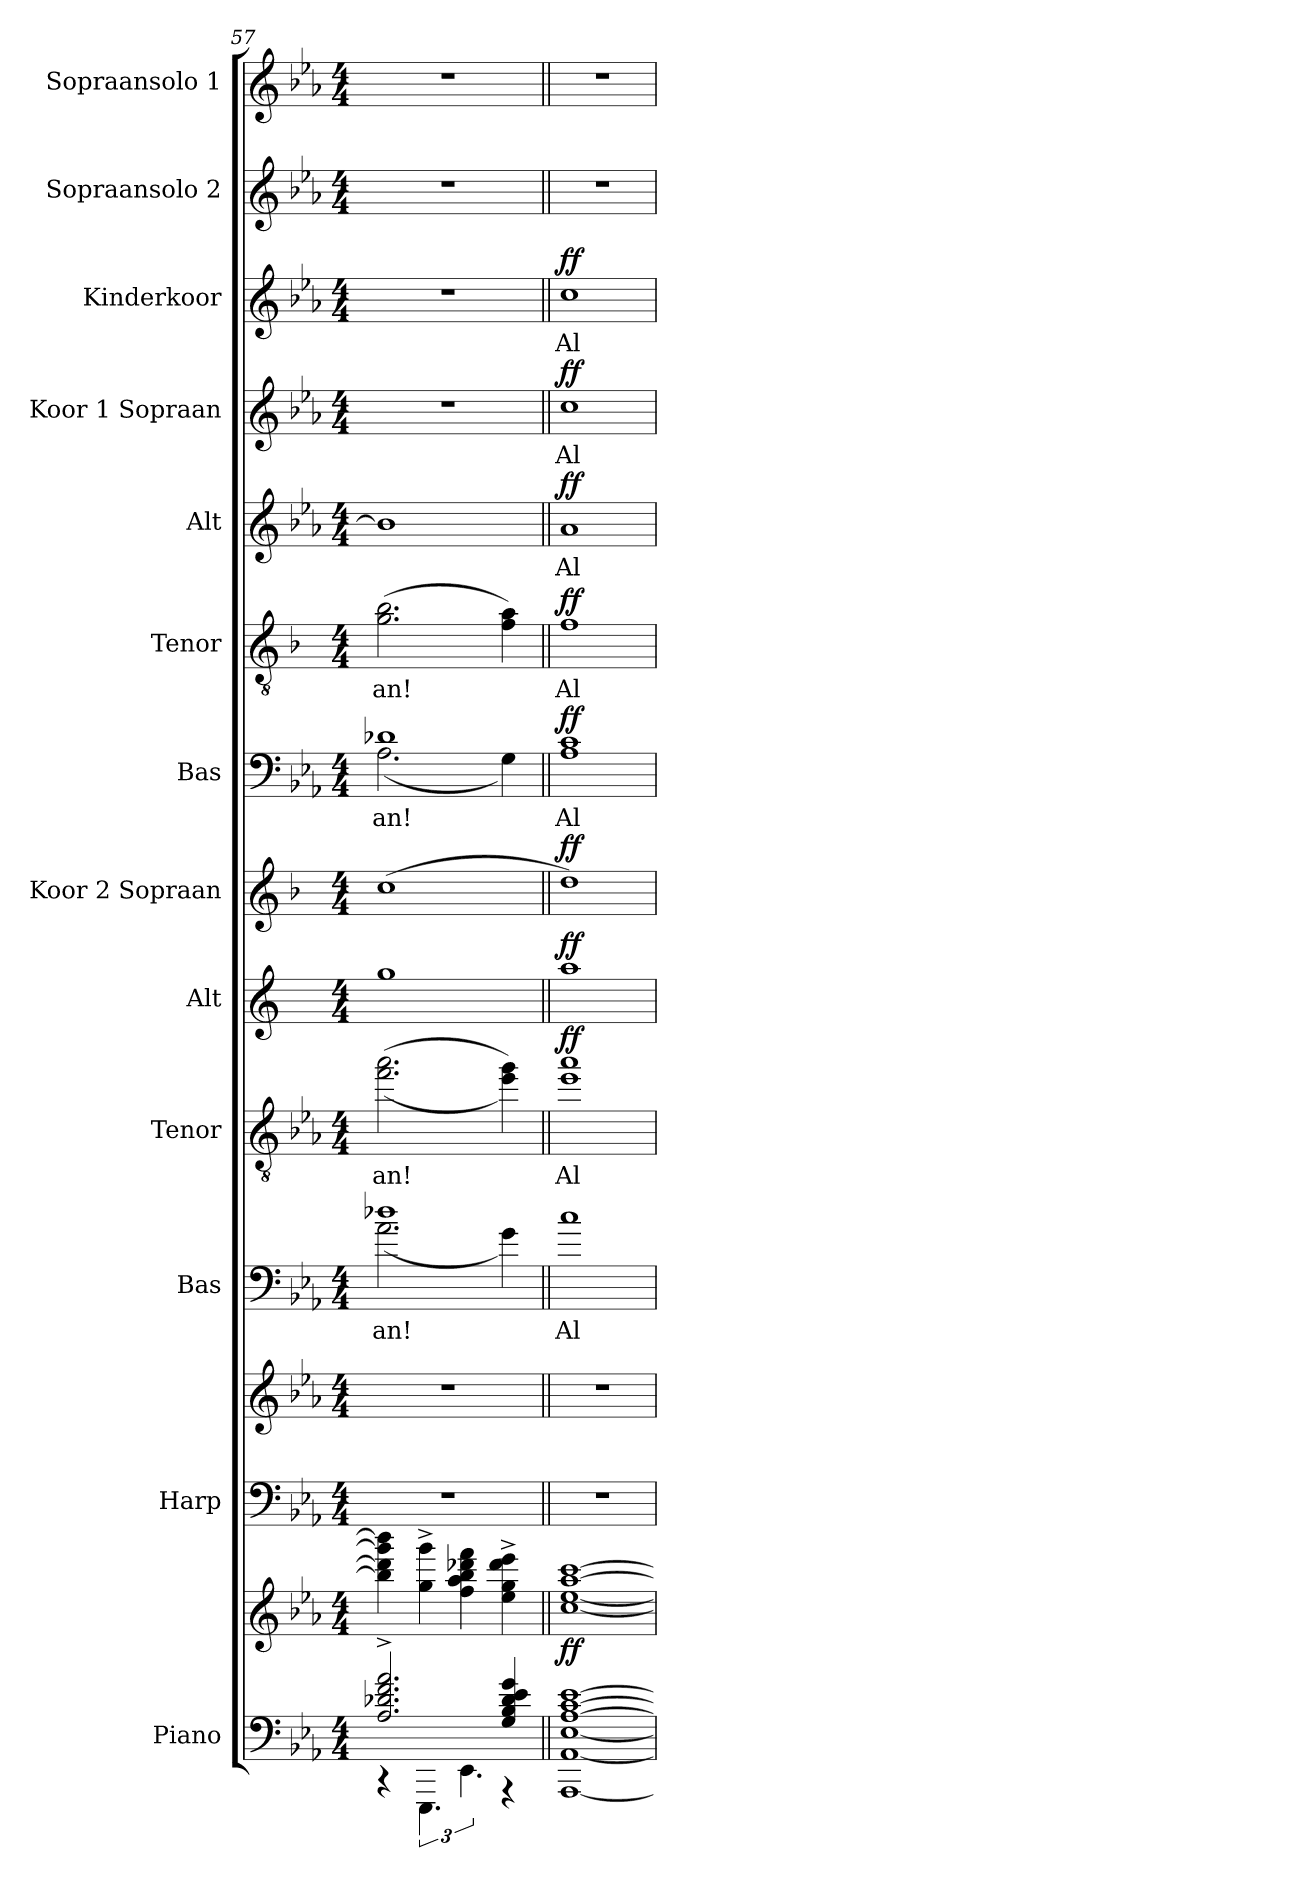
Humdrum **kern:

**kern	**kern	**dynam	**kern	**kern	**kern	**text	**kern	**text	**dynam	**kern	**dynam	**kern	**dynam	**kern	**text	**dynam	**kern	**text	**dynam	**kern	**text	**dynam	**kern	**text	**dynam	**kern	**text	**dynam	**kern	**kern
*part13	*part13	*part13	*part12	*part12	*part11	*part11	*part10	*part10	*part10	*part9	*part9	*part8	*part8	*part7	*part7	*part7	*part6	*part6	*part6	*part5	*part5	*part5	*part4	*part4	*part4	*part3	*part3	*part3	*part2	*part1
*staff15	*staff14	*staff14/15	*staff13	*staff12	*staff11	*staff11	*staff10	*staff10	*staff10	*staff9	*staff9	*staff8	*staff8	*staff7	*staff7	*staff7	*staff6	*staff6	*staff6	*staff5	*staff5	*staff5	*staff4	*staff4	*staff4	*staff3	*staff3	*staff3	*staff2	*staff1
*I"Piano	*	*	*I"Harp	*	*I"Bas	*	*I"Tenor	*	*	*I"Alt	*	*I"Koor 2 Sopraan	*	*I"Bas	*	*	*I"Tenor	*	*	*I"Alt	*	*	*I"Koor 1 Sopraan	*	*	*I"Kinderkoor	*	*	*I"Sopraansolo 2	*I"Sopraansolo 1
*I'Pno.	*	*	*I'Hrp.	*	*I'Bs.	*	*I'T.	*	*	*I'A.	*	*I'S.	*	*I'Bs.	*	*	*I'T.	*	*	*I'A.	*	*	*I'S.	*	*	*I'Kk.	*	*	*I'2.S.	*I'1. S.
!!LO:PB:g=z
*clefF4	*clefG2	*	*clefF4	*clefG2	*clefF4	*	*clefGv2	*	*	*clefG2	*	*clefG2	*	*clefF4	*	*	*clefGv2	*	*	*clefG2	*	*	*clefG2	*	*	*clefG2	*	*	*clefG2	*clefG2
*	*	*	*	*	*ITrd12c21	*	*ITrd8c14	*	*	*ITrd5c9	*	*ITrd1c2	*	*	*	*	*ITrd1c2	*	*	*	*	*	*	*	*	*	*	*	*	*
*k[b-e-a-]	*k[b-e-a-]	*	*k[b-e-a-]	*k[b-e-a-]	*k[b-e-a-]	*	*k[b-e-a-]	*	*	*k[b-e-a-]	*	*k[b-e-a-]	*	*k[b-e-a-]	*	*	*k[b-e-a-]	*	*	*k[b-e-a-]	*	*	*k[b-e-a-]	*	*	*k[b-e-a-]	*	*	*k[b-e-a-]	*k[b-e-a-]
*M4/4	*M4/4	*	*M4/4	*M4/4	*M4/4	*	*M4/4	*	*	*M4/4	*	*M4/4	*	*M4/4	*	*	*M4/4	*	*	*M4/4	*	*	*M4/4	*	*	*M4/4	*	*	*M4/4	*M4/4
=57	=57	=57	=57	=57	=57	=57	=57	=57	=57	=57	=57	=57	=57	=57	=57	=57	=57	=57	=57	=57	=57	=57	=57	=57	=57	=57	=57	=57	=57	=57
*^	*	*	*	*	*^	*	*	*	*	*	*	*	*	*^	*	*	*	*	*	*	*	*	*	*	*	*	*	*	*	*
2.A-/^ 2.d-X/^ 2.f/^ 2.a-/^	4rCC	4bb-\] 4ddd-\] 4ggg\] 4bbb-\]	.	1r	1r	1d-X	(2.A-\	-an!	((2.f\ 2.a-\	an!	.	1b-	.	(1b-	.	1d-X	(2.A-\	-an!	.	(2.f\ 2.a-\	an!	.	1b-]	.	.	1r	.	.	1r	.	.	1r	1r
.	6.EEE-\	4gg\^ 4ggg\^	.	.	.	.	.	.	.	.	.	.	.	.	.	.	.	.	.	.	.	.	.	.	.	.	.	.	.	.	.	.	.
.	6.EE-\	4ff\ 4aa-\ 4bb-\ 4ddd-X\ 4fff\	.	.	.	.	.	.	.	.	.	.	.	.	.	.	.	.	.	.	.	.	.	.	.	.	.	.	.	.	.	.	.
4G/ 4B-/ 4d-/ 4e-/ 4g/	4rAAA	4ee-\^ 4gg\^ 4ddd-\^ 4eee-\^	.	.	.	.	4G\)	.	4e-\ 4g\))	.	.	.	.	.	.	.	4G\)	.	.	4e-\ 4g\)	.	.	.	.	.	.	.	.	.	.	.	.	.
*v	*v	*	*	*	*	*v	*v	*	*	*	*	*	*	*	*	*v	*v	*	*	*	*	*	*	*	*	*	*	*	*	*	*	*	*
=58||	=58||	=58||	=58||	=58||	=58||	=58||	=58||	=58||	=58||	=58||	=58||	=58||	=58||	=58||	=58||	=58||	=58||	=58||	=58||	=58||	=58||	=58||	=58||	=58||	=58||	=58||	=58||	=58||	=58||	=58||
!!LO:REH:place=s1:a:B:fs=14:t=213
*	*	*	*	*	*	*	*	*	*	*	*	*	*	*	*	*	*	*	*	*	*	*	*	*	*	*	*	*	*	*MM110
*^	*	*	*	*	*^	*	*	*	*	*	*	*	*	*^	*	*	*	*	*	*	*	*	*	*	*	*	*	*	*	*
!	!	!	!LO:DY:b	!	!	!	!	!	!	!	!LO:DY:a	!	!LO:DY:a	!	!LO:DY:a	!	!	!	!LO:DY:a	!	!	!LO:DY:a	!	!	!LO:DY:a	!	!	!LO:DY:a	!	!	!LO:DY:a	!	!
*v	*v	*	*	*	*	*v	*v	*	*	*	*	*	*	*	*	*v	*v	*	*	*	*	*	*	*	*	*	*	*	*	*	*	*	*
[1AAA- [1AA- [1E- [1A- [1c [1e-	[1cc [1ee- [1aa- [1ccc	ff	1r	1r	1c	Al-	1e- 1a-	Al-	ff	1cc	ff	1cc)	ff	1A- 1c	Al-	ff	1e-	Al-	ff	1a-	Al-	ff	1cc	-Al-	ff	1cc	Al-	ff	1r	1r
=	=	=	=	=	=	=	=	=	=	=	=	=	=	=	=	=	=	=	=	=	=	=	=	=	=	=	=	=	=	=
*-	*-	*-	*-	*-	*-	*-	*-	*-	*-	*-	*-	*-	*-	*-	*-	*-	*-	*-	*-	*-	*-	*-	*-	*-	*-	*-	*-	*-	*-	*-
